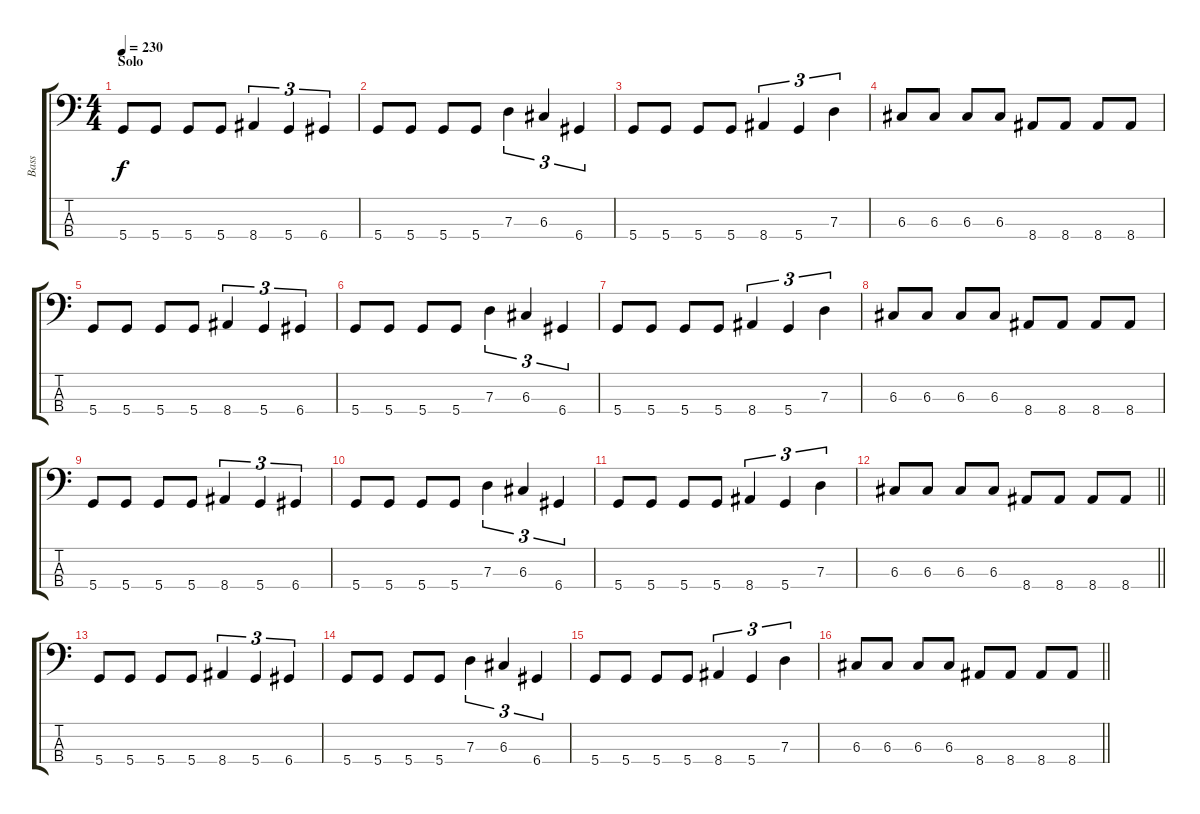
\track ("Bass" "Bass") {instrument electricbassfinger}
\staff {score tabs}
\tuning (F2 C2 G1 D1) {hide}
\ts (4 4)
\section ("" "Solo")
\tempo 230
\clef f4
\ks c
5.4.8{dy f} 5.4.8 5.4.8 5.4.8 8.4.4{tu (3 2)} 5.4.4{tu (3 2)} 6.4.4{tu (3 2)} |
5.4.8 5.4.8 5.4.8 5.4.8 7.3.4{tu (3 2)} 6.3.4{tu (3 2)} 6.4.4{tu (3 2)} |
5.4.8 5.4.8 5.4.8 5.4.8 8.4.4{tu (3 2)} 5.4.4{tu (3 2)} 7.3.4{tu (3 2)} |
6.3.8 6.3.8 6.3.8 6.3.8 8.4.8 8.4.8 8.4.8 8.4.8 |
5.4.8 5.4.8 5.4.8 5.4.8 8.4.4{tu (3 2)} 5.4.4{tu (3 2)} 6.4.4{tu (3 2)} |
5.4.8 5.4.8 5.4.8 5.4.8 7.3.4{tu (3 2)} 6.3.4{tu (3 2)} 6.4.4{tu (3 2)} |
5.4.8 5.4.8 5.4.8 5.4.8 8.4.4{tu (3 2)} 5.4.4{tu (3 2)} 7.3.4{tu (3 2)} |
6.3.8 6.3.8 6.3.8 6.3.8 8.4.8 8.4.8 8.4.8 8.4.8 |
5.4.8 5.4.8 5.4.8 5.4.8 8.4.4{tu (3 2)} 5.4.4{tu (3 2)} 6.4.4{tu (3 2)} |
5.4.8 5.4.8 5.4.8 5.4.8 7.3.4{tu (3 2)} 6.3.4{tu (3 2)} 6.4.4{tu (3 2)} |
5.4.8 5.4.8 5.4.8 5.4.8 8.4.4{tu (3 2)} 5.4.4{tu (3 2)} 7.3.4{tu (3 2)} |
\barLineRight lightlight
6.3.8 6.3.8 6.3.8 6.3.8 8.4.8 8.4.8 8.4.8 8.4.8 |
5.4.8 5.4.8 5.4.8 5.4.8 8.4.4{tu (3 2)} 5.4.4{tu (3 2)} 6.4.4{tu (3 2)} |
5.4.8 5.4.8 5.4.8 5.4.8 7.3.4{tu (3 2)} 6.3.4{tu (3 2)} 6.4.4{tu (3 2)} |
5.4.8 5.4.8 5.4.8 5.4.8 8.4.4{tu (3 2)} 5.4.4{tu (3 2)} 7.3.4{tu (3 2)} |
\barLineRight lightlight
6.3.8 6.3.8 6.3.8 6.3.8 8.4.8 8.4.8 8.4.8 8.4.8
